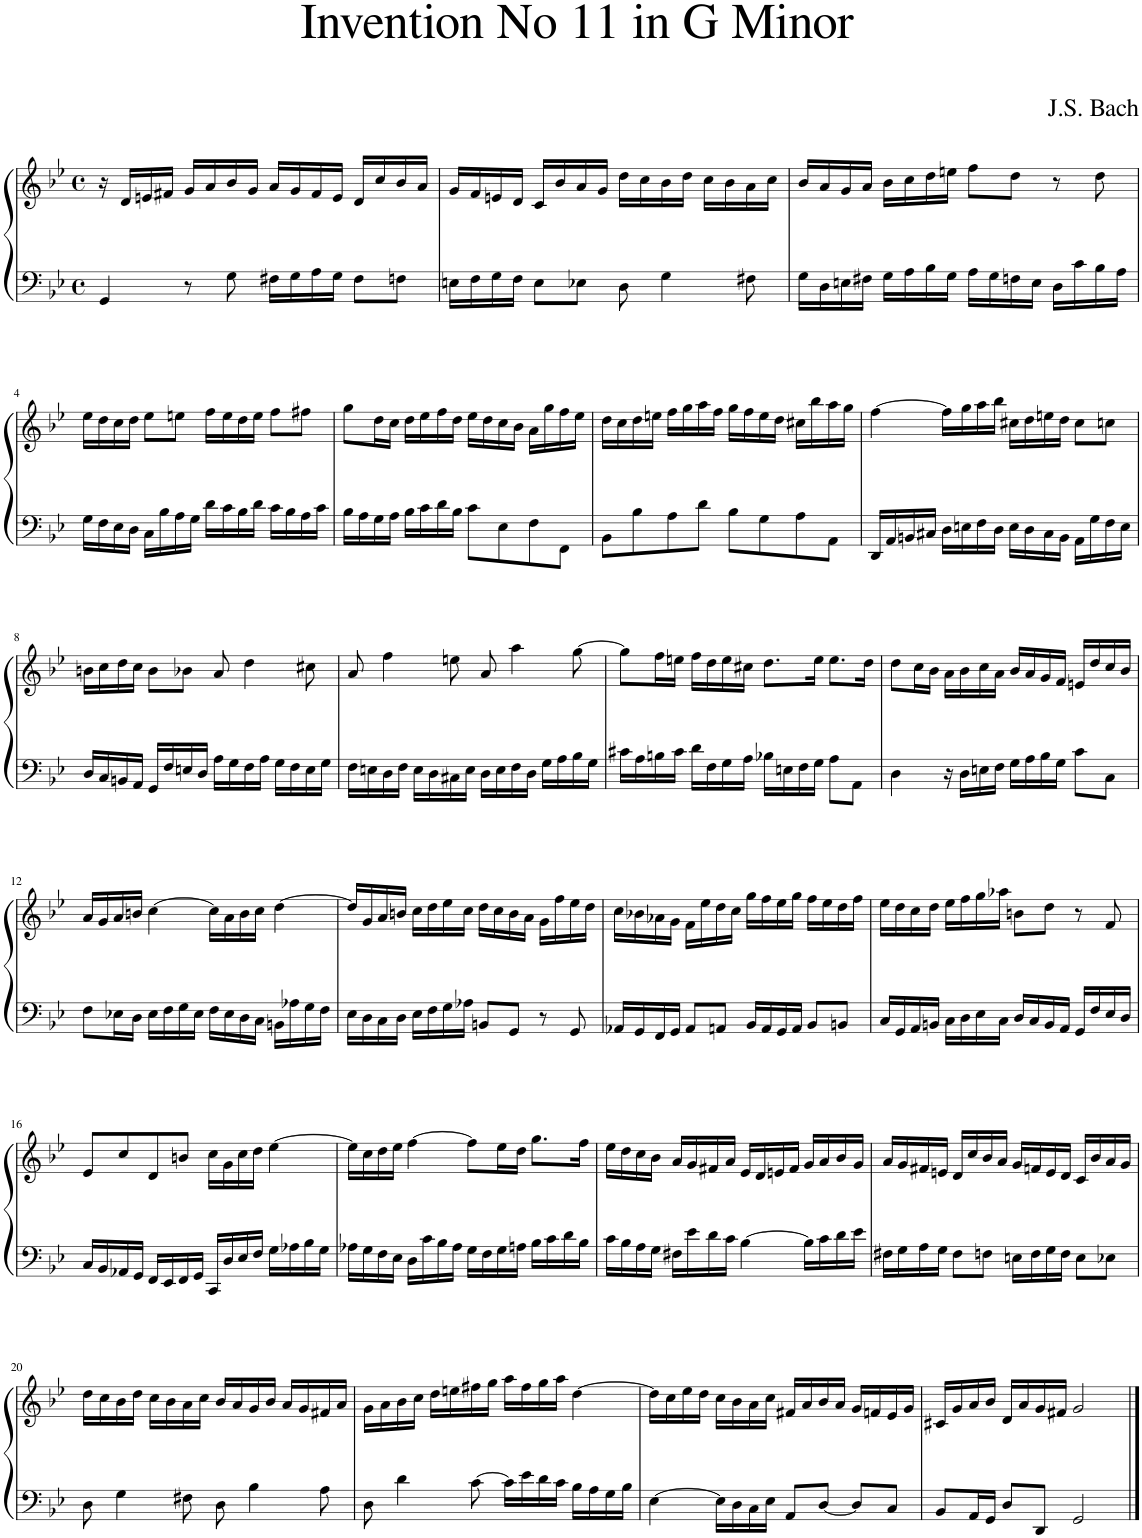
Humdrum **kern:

**kern	**kern
*part1	*part1
*staff2	*staff1
*I"Piano	*
*I'Pno.	*
*clefF4	*clefG2
*k[b-e-]	*k[b-e-]
*M4/4	*M4/4
*met(c)	*met(c)
=1	=1
4GG/	16r
.	16d/LL
.	16en/
.	16f#X/JJ
8r	16g/LL
.	16a/
8G\	16b-/
.	16g/JJ
16F#X\LL	16a/LL
16G\	16g/
16A\	16f#/
16G\JJ	16e/JJ
8F#\L	16d/LL
.	16cc/
8Fn\J	16b-/
.	16a/JJ
=2	=2
16En\LL	16g/LL
16F\	16f/
16G\	16en/
16F\JJ	16d/JJ
8E\L	16c/LL
.	16b-/
8E-X\J	16a/
.	16g/JJ
8D\	16dd\LL
.	16cc\
4G\	16b-\
.	16dd\JJ
.	16cc\LL
.	16b-\
8F#X\	16a\
.	16cc\JJ
=3	=3
16G\LL	16b-/LL
16D\	16a/
16En\	16g/
16F#X\JJ	16a/JJ
16G\LL	16b-\LL
16A\	16cc\
16B-\	16dd\
16G\JJ	16een\JJ
16A\LL	8ff\L
16G\	.
16Fn\	8dd\J
16E\JJ	.
16D\LL	8r
16c\	.
16B-\	8dd\
16A\JJ	.
!!LO:LB:g=z
=4	=4
16G\LL	16ee-\LL
16F\	16dd\
16E-\	16cc\
16D\JJ	16dd\JJ
16C\LL	8ee-\L
16B-\	.
16A\	8een\J
16G\JJ	.
16d\LL	16ff\LL
16c\	16ee\
16B-\	16dd\
16d\JJ	16ee\JJ
16c\LL	8ff\L
16B-\	.
16A\	8ff#X\J
16c\JJ	.
=5	=5
16B-\LL	8gg\L
16A\	.
16G\	16dd\L
16A\JJ	16cc\JJ
16B-\LL	16dd\LL
16c\	16ee-\
16d\	16ff\
16B-\JJ	16dd\JJ
8c\L	16ee-\LL
.	16dd\
8E-\	16cc\
.	16b-\JJ
8F\	16a\LL
.	16gg\
8FF\J	16ff\
.	16ee-\JJ
=6	=6
8BB-\L	16dd\LL
.	16cc\
8B-\	16dd\
.	16een\JJ
8A\	16ff\LL
.	16gg\
8d\J	16aa\
.	16ff\JJ
8B-\L	16gg\LL
.	16ff\
8G\	16ee\
.	16dd\JJ
8A\	16cc#X\LL
.	16bb-\
8AA\J	16aa\
.	16gg\JJ
=7	=7
16DD/LL	[4ff\
16AA/	.
16BBn/	.
16C#X/JJ	.
16D\LL	16ff\LL]
16En\	16gg\
16F\	16aa\
16D\JJ	16bb-\JJ
16E\LL	16cc#X\LL
16D\	16dd\
16C#\	16een\
16BB\JJ	16dd\JJ
16AA\LL	8cc#\L
16G\	.
16F\	8ccn\J
16E\JJ	.
!!LO:LB:g=z
=8	=8
16D/LL	16bn\LL
16C/	16cc\
16BBn/	16dd\
16AA/JJ	16cc\JJ
16GG/LL	8b\L
16F/	.
16En/	8b-X\J
16D/JJ	.
16A\LL	8a/
16G\	.
16F\	4dd\
16A\JJ	.
16G\LL	.
16F\	.
16E\	8cc#X\
16G\JJ	.
=9	=9
16F\LL	8a/
16En\	.
16D\	4ff\
16F\JJ	.
16E\LL	.
16D\	.
16C#X\	8een\
16E\JJ	.
16D\LL	8a/
16E\	.
16F\	4aa\
16D\JJ	.
16G\LL	.
16A\	.
16B-\	[8gg\
16G\JJ	.
=10	=10
16c#X\LL	8gg\L]
16A\	.
16Bn\	16ff\L
16c#\JJ	16een\JJ
16d\LL	16ff\LL
16F\	16dd\
16G\	16ee\
16A\JJ	16cc#X\JJ
16B-X\LL	8.dd\L
16En\	.
16F\	.
16G\JJ	16ee\Jk
8A\L	8.ee\L
8AA\J	.
.	16dd\Jk
=11	=11
4D\	8dd\L
.	16cc\L
.	16b-\JJ
16r	16a\LL
16D\LL	16b-\
16En\	16cc\
16F\JJ	16a\JJ
16G\LL	16b-/LL
16A\	16a/
16B-\	16g/
16G\JJ	16f/JJ
8c\L	16en/LL
.	16dd/
8C\J	16cc/
.	16b-/JJ
!!LO:LB:g=z
=12	=12
8F\L	16a/LL
.	16g/
16E-X\L	16a/
16D\JJ	16bn/JJ
16E-\LL	[4cc\
16F\	.
16G\	.
16E-\JJ	.
16F\LL	16cc\LL]
16E-\	16a\
16D\	16b\
16C\JJ	16cc\JJ
16BBn\LL	[4dd\
16A-X\	.
16G\	.
16F\JJ	.
=13	=13
16E-\LL	16dd/LL]
16D\	16g/
16C\	16a/
16D\JJ	16bn/JJ
16E-\LL	16cc\LL
16F\	16dd\
16G\	16ee-\
16A-X\JJ	16cc\JJ
8BBn/L	16dd\LL
.	16cc\
8GG/J	16b\
.	16a\JJ
8r	16g\LL
.	16ff\
8GG/	16ee-\
.	16dd\JJ
=14	=14
16AA-X/LL	16cc\LL
16GG/	16b-X\
16FF/	16a-X\
16GG/JJ	16g\JJ
8AA-/L	16f\LL
.	16ee-\
8AAn/J	16dd\
.	16cc\JJ
16BB-/LL	16gg\LL
16AA/	16ff\
16GG/	16ee-\
16AA/JJ	16gg\JJ
8BB-/L	16ff\LL
.	16ee-\
8BBn/J	16dd\
.	16ff\JJ
=15	=15
16C/LL	16ee-\LL
16GG/	16dd\
16AA/	16cc\
16BBn/JJ	16dd\JJ
16C\LL	16ee-\LL
16D\	16ff\
16E-\	16gg\
16C\JJ	16aa-X\JJ
16D/LL	8bn\L
16C/	.
16BB/	8dd\J
16AA/JJ	.
16GG/LL	8r
16F/	.
16E-/	8f/
16D/JJ	.
!!LO:LB:g=z
=16	=16
16C/LL	8e-/L
16BB-/	.
16AA-X/	8cc/
16GG/JJ	.
16FF/LL	8d/
16EE-/	.
16FF/	8bn/J
16GG/JJ	.
16CC/LL	16cc\LL
16D/	16g\
16E-/	16cc\
16F/JJ	16dd\JJ
16G\LL	[4ee-\
16A-X\	.
16B-\	.
16G\JJ	.
=17	=17
16A-X\LL	16ee-\LL]
16G\	16cc\
16F\	16dd\
16E-\JJ	16ee-\JJ
16D\LL	[4ff\
16c\	.
16B-\	.
16A-\JJ	.
16G\LL	8ff\L]
16F\	.
16G\	16ee-\L
16An\JJ	16dd\JJ
16B-\LL	8.gg\L
16c\	.
16d\	.
16B-\JJ	16ff\Jk
=18	=18
16c\LL	16ee-\LL
16B-\	16dd\
16A\	16cc\
16G\JJ	16b-\JJ
16F#X\LL	16a/LL
16e-\	16g/
16d\	16f#X/
16c\JJ	16a/JJ
[4B-\	16e-/LL
.	16d/
.	16en/
.	16f#/JJ
16B-\LL]	16g/LL
16c\	16a/
16d\	16b-/
16e-\JJ	16g/JJ
=19	=19
16F#X\LL	16a/LL
16G\	16g/
16A\	16f#X/
16G\JJ	16en/JJ
8F#\L	16d/LL
.	16cc/
8Fn\J	16b-/
.	16a/JJ
16En\LL	16g/LL
16F\	16fn/
16G\	16e/
16F\JJ	16d/JJ
8E\L	16c/LL
.	16b-/
8E-X\J	16a/
.	16g/JJ
!!LO:LB:g=z
=20	=20
8D\	16dd\LL
.	16cc\
4G\	16b-\
.	16dd\JJ
.	16cc\LL
.	16b-\
8F#X\	16a\
.	16cc\JJ
8D\	16b-/LL
.	16a/
4B-\	16g/
.	16b-/JJ
.	16a/LL
.	16g/
8A\	16f#X/
.	16a/JJ
=21	=21
8D\	16g\LL
.	16a\
4d\	16b-\
.	16cc\JJ
.	16dd\LL
.	16een\
[8c\	16ff#X\
.	16gg\JJ
16c\LL]	16aa\LL
16e-\	16ff#\
16d\	16gg\
16c\JJ	16aa\JJ
16B-\LL	[4dd\
16A\	.
16G\	.
16B-\JJ	.
=22	=22
[4E-\	16dd\LL]
.	16cc\
.	16ee-\
.	16dd\JJ
16E-\LL]	16cc\LL
16D\	16b-\
16C\	16a\
16E-\JJ	16cc\JJ
8AA/L	16f#X/LL
.	16a/
[8D/J	16b-/
.	16a/JJ
8D/L]	16g/LL
.	16fn/
8C/J	16e-/
.	16g/JJ
=23	=23
8BB-/L	16c#X/LL
.	16g/
16AA/L	16a/
16GG/JJ	16b-/JJ
8D/L	16d/LL
.	16a/
8DD/J	16g/
.	16f#X/JJ
2GG/	2g/
==	==
*-	*-
